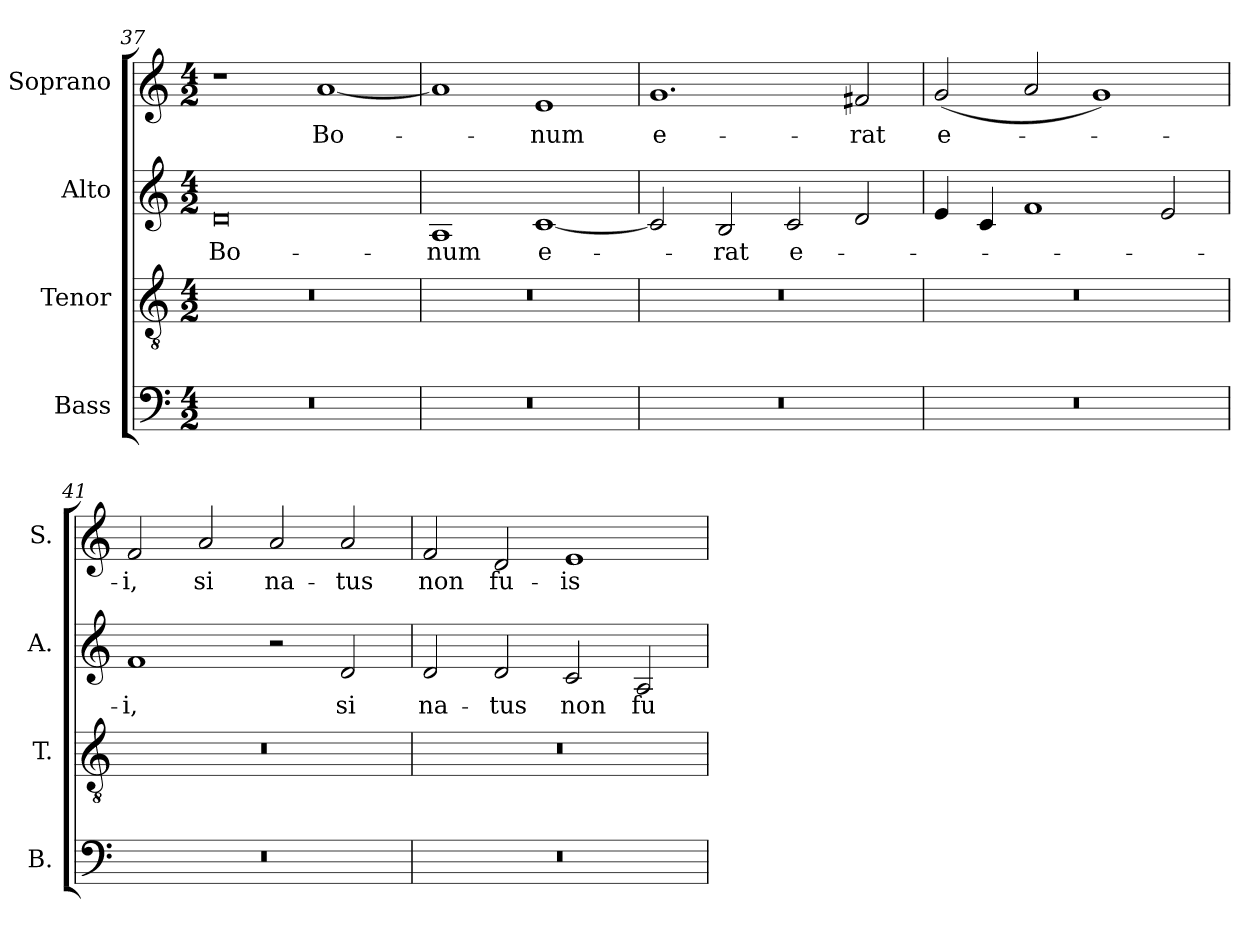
**kern	**kern	**kern	**text	**kern	**text
*part4	*part3	*part2	*part2	*part1	*part1
*staff4	*staff3	*staff2	*staff2	*staff1	*staff1
*I"Bass	*I"Tenor	*I"Alto	*	*I"Soprano	*
*I'B.	*I'T.	*I'A.	*	*I'S.	*
!!LO:LB:g=z
*clefF4	*clefGv2	*clefG2	*	*clefG2	*
*	*ITrd7c12	*	*	*	*
*k[]	*k[]	*k[]	*	*k[]	*
*C:	*C:	*C:	*	*C:	*
*M4/2	*M4/2	*M4/2	*	*M4/2	*
=37	=37	=37	=37	=37	=37
!LO:N:vis=1	!LO:N:vis=1	!	!	!	!
!	!	!	!LO:LY:b:color=#000000	!	!
0r	0r	0di	Bo-	1r	.
!	!	!	!	!	!LO:LY:b:color=#000000
.	.	.	.	[1ai	Bo-
=38	=38	=38	=38	=38	=38
!LO:N:vis=1	!LO:N:vis=1	!	!	!	!
!	!	!	!LO:LY:b:color=#000000	!	!
0r	0r	1Ai	-num	1ai]	.
!	!	!	!LO:LY:b:color=#000000	!	!
!	!	!	!	!	!LO:LY:b:color=#000000
.	.	[1ci	e-	1ei	-num
=39	=39	=39	=39	=39	=39
!LO:N:vis=1	!LO:N:vis=1	!	!	!	!
!	!	!	!	!	!LO:LY:b:color=#000000
0r	0r	2ci/]	.	1.gi	e-
!	!	!	!LO:LY:b:color=#000000	!	!
.	.	2Bi/	-rat	.	.
!	!	!	!LO:LY:b:color=#000000	!	!
.	.	2ci/	e-	.	.
!	!	!	!	!	!LO:LY:b:color=#000000
.	.	2di/	.	2f#Xi/	-rat
=40	=40	=40	=40	=40	=40
!LO:N:vis=1	!LO:N:vis=1	!	!	!	!
!	!	!	!	!	!LO:LY:b:color=#000000
0r	0r	4ei/	.	(2gi/	e-
.	.	4ci/	.	.	.
.	.	1fi	.	2ai/	.
.	.	.	.	1gi)	.
.	.	2ei/	.	.	.
=41	=41	=41	=41	=41	=41
!LO:N:vis=1	!LO:N:vis=1	!	!	!	!
!	!	!	!LO:LY:b:color=#000000	!	!
!	!	!	!	!	!LO:LY:b:color=#000000
0r	0r	1fi	-i,	2fi/	-i,
!	!	!	!	!	!LO:LY:b:color=#000000
.	.	.	.	2ai/	si
!	!	!	!	!	!LO:LY:b:color=#000000
.	.	2r	.	2ai/	na-
!	!	!	!LO:LY:b:color=#000000	!	!
!	!	!	!	!	!LO:LY:b:color=#000000
.	.	2di/	si	2ai/	-tus
!!LO:LB:g=z
=42	=42	=42	=42	=42	=42
!LO:N:vis=1	!LO:N:vis=1	!	!	!	!
!	!	!	!LO:LY:b:color=#000000	!	!
!	!	!	!	!	!LO:LY:b:color=#000000
0r	0r	2di/	na-	2fi/	non
!	!	!	!LO:LY:b:color=#000000	!	!
!	!	!	!	!	!LO:LY:b:color=#000000
.	.	2di/	-tus	2di/	fu-
!	!	!	!LO:LY:b:color=#000000	!	!
!	!	!	!	!	!LO:LY:b:color=#000000
.	.	2ci/	non	1ei	-is-
!	!	!	!LO:LY:b:color=#000000	!	!
.	.	2Ai/	fu-	.	.
=	=	=	=	=	=
*-	*-	*-	*-	*-	*-
